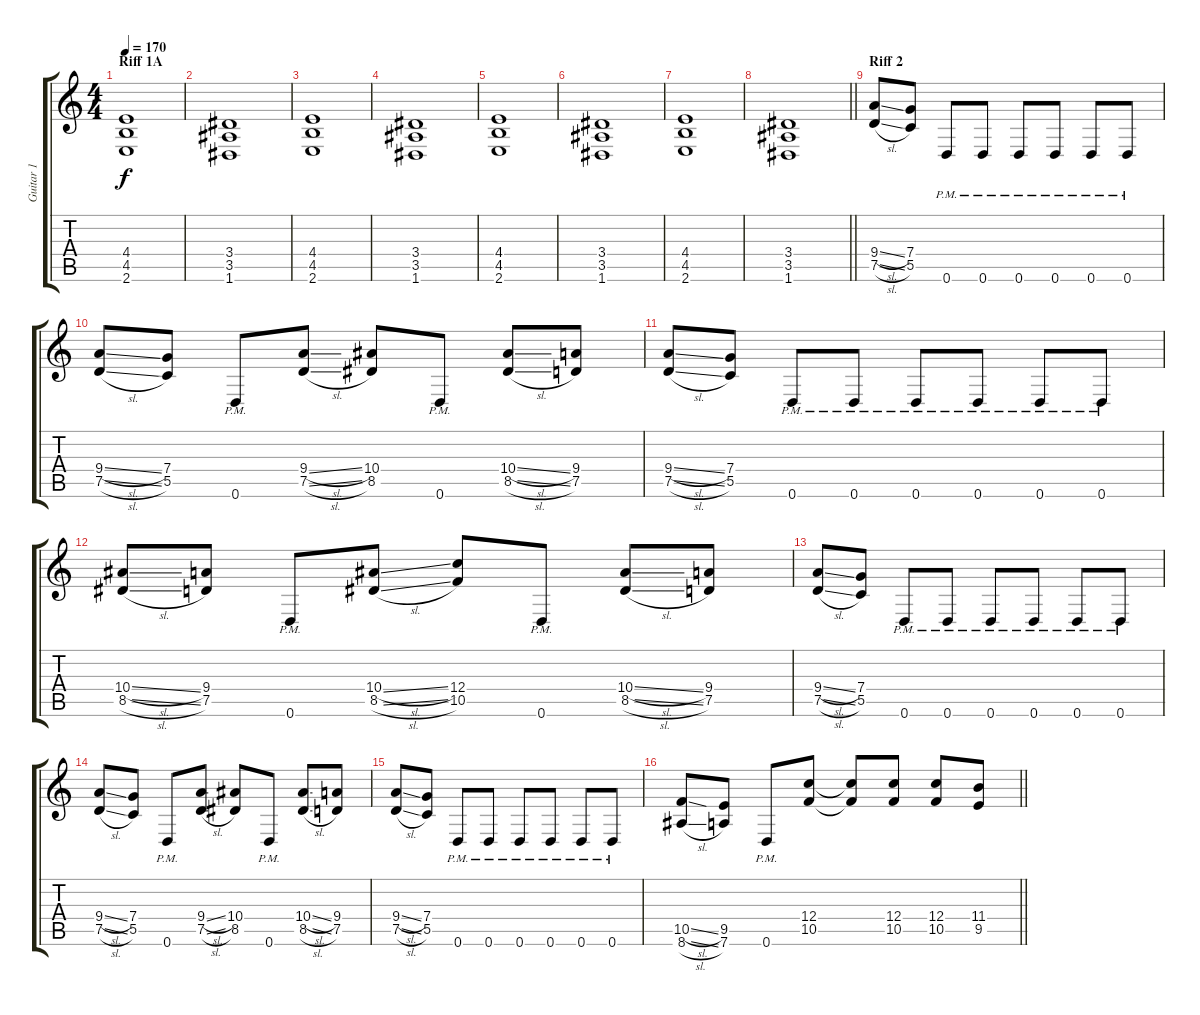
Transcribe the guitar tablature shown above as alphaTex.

\track ("Guitar 1" "Guitar 1") {instrument distortionguitar}
\staff {score tabs}
\tuning (D4 A3 F3 C3 G2 D2) {hide}
\ts (4 4)
\section ("" "Riff 1A")
\tempo 170
\clef g2
\ks c
(4.4 4.5 2.6).1{dy f} |
(3.4 3.5 1.6).1 |
(4.4 4.5 2.6).1 |
(3.4 3.5 1.6).1 |
(4.4 4.5 2.6).1 |
(3.4 3.5 1.6).1 |
(4.4 4.5 2.6).1 |
\barLineRight lightlight
(3.4 3.5 1.6).1 |
\section ("" "Riff 2")
(9.4{sl} 7.5{sl}).8 (7.4 5.5).8 0.6{pm}.8 0.6{pm}.8 0.6{pm}.8 0.6{pm}.8 0.6{pm}.8 0.6{pm}.8 |
(9.4{sl} 7.5{sl}).8 (7.4 5.5).8 0.6{pm}.8 (9.4{sl} 7.5{sl}).8 (10.4 8.5).8 0.6{pm}.8 (10.4{sl} 8.5{sl}).8 (9.4 7.5).8 |
(9.4{sl} 7.5{sl}).8 (7.4 5.5).8 0.6{pm}.8 0.6{pm}.8 0.6{pm}.8 0.6{pm}.8 0.6{pm}.8 0.6{pm}.8 |
(10.4{sl} 8.5{sl}).8 (9.4 7.5).8 0.6{pm}.8 (10.4{sl} 8.5{sl}).8 (12.4 10.5).8 0.6{pm}.8 (10.4{sl} 8.5{sl}).8 (9.4 7.5).8 |
(9.4{sl} 7.5{sl}).8 (7.4 5.5).8 0.6{pm}.8 0.6{pm}.8 0.6{pm}.8 0.6{pm}.8 0.6{pm}.8 0.6{pm}.8 |
(9.4{sl} 7.5{sl}).8 (7.4 5.5).8 0.6{pm}.8 (9.4{sl} 7.5{sl}).8 (10.4 8.5).8 0.6{pm}.8 (10.4{sl} 8.5{sl}).8 (9.4 7.5).8 |
(9.4{sl} 7.5{sl}).8 (7.4 5.5).8 0.6{pm}.8 0.6{pm}.8 0.6{pm}.8 0.6{pm}.8 0.6{pm}.8 0.6{pm}.8 |
\barLineRight lightlight
(10.5{sl} 8.6{sl}).8 (9.5 7.6).8 0.6{pm}.8 (12.4 10.5).8 (12.4{t} 10.5{t}).8 (12.4 10.5).8 (12.4 10.5).8 (11.4 9.5).8
